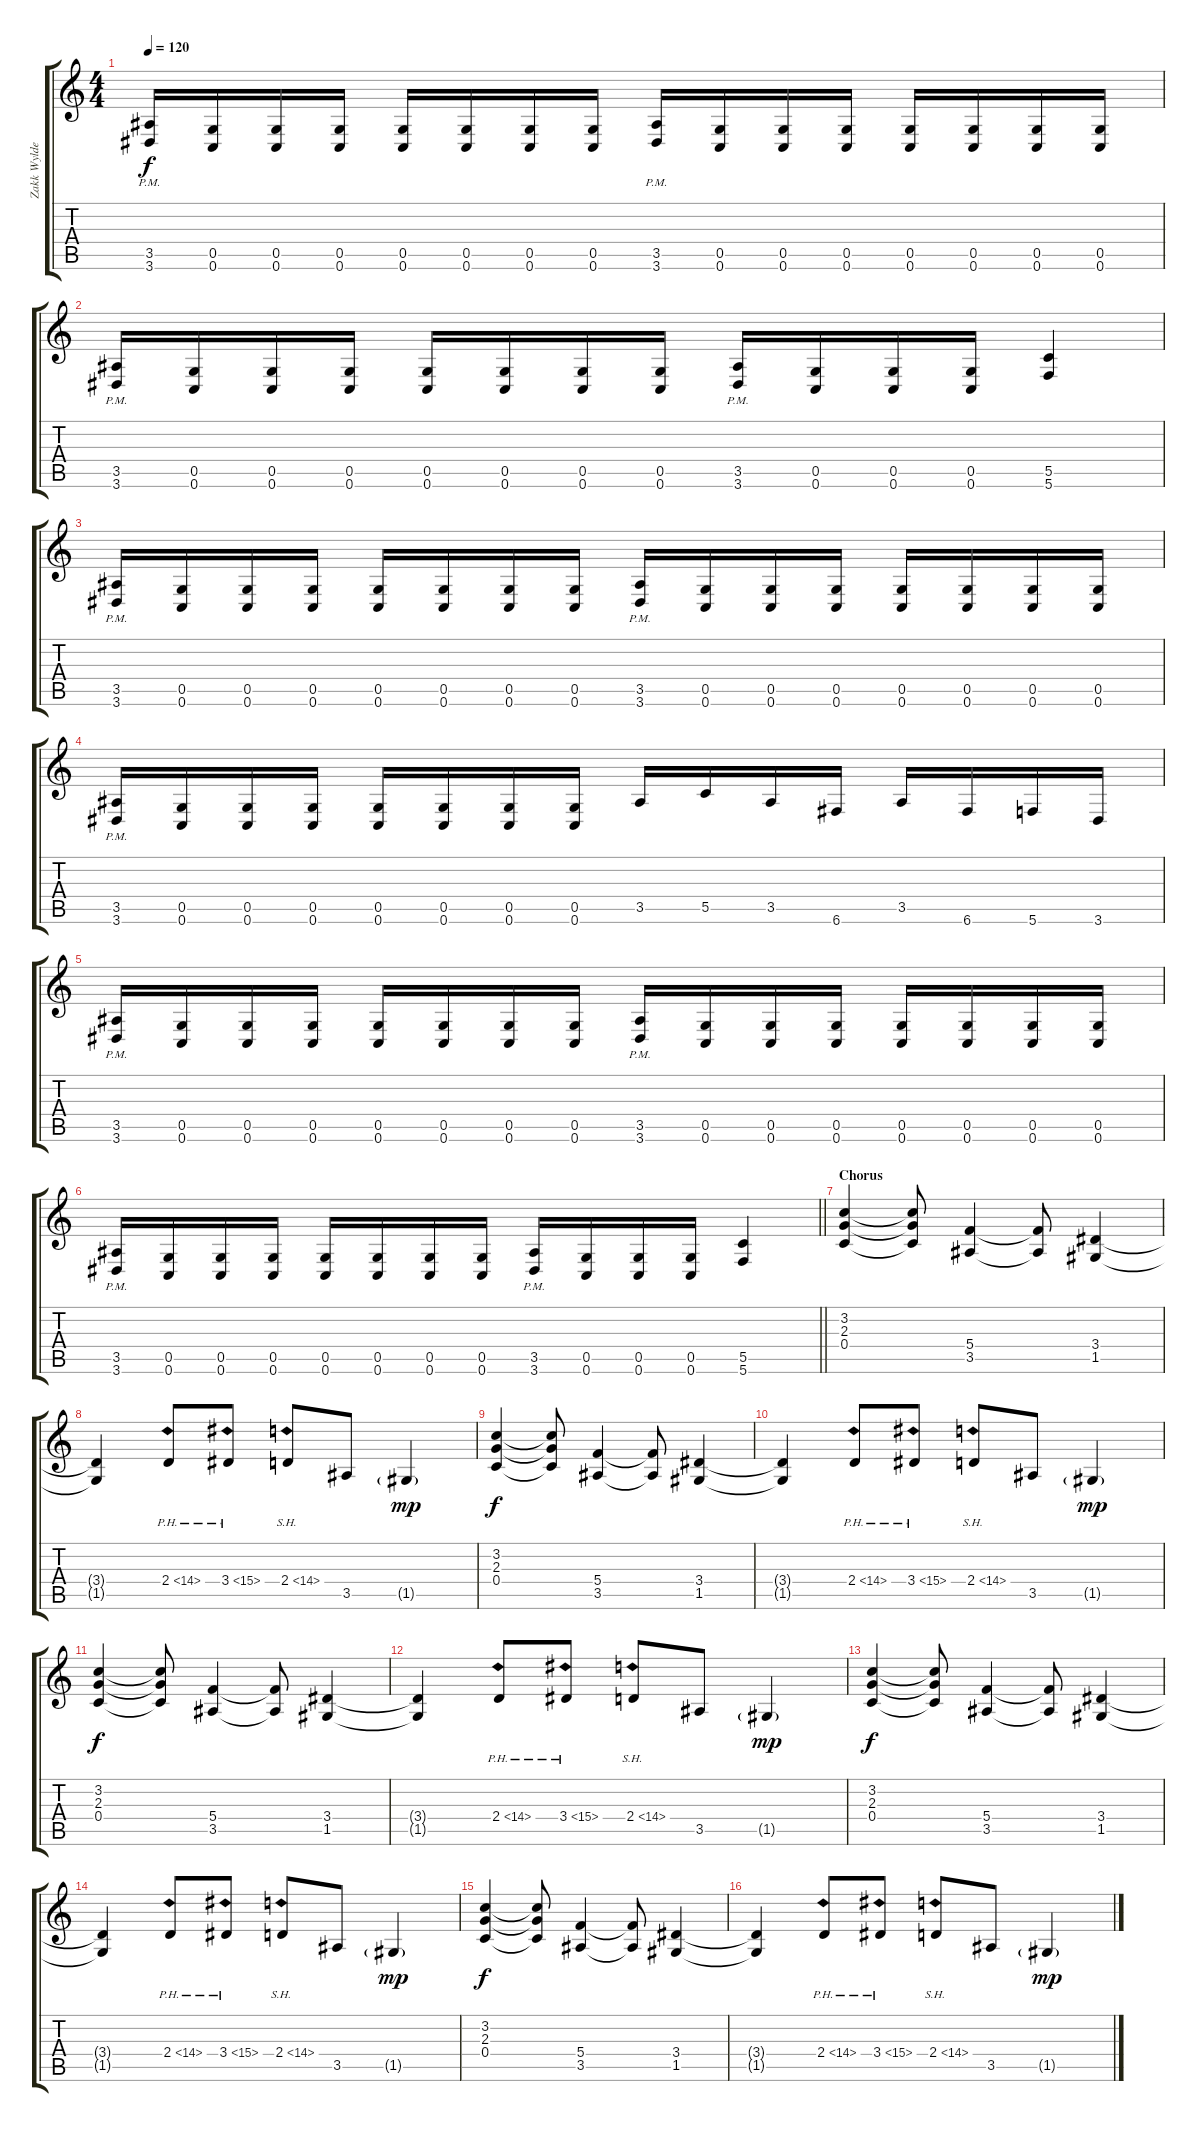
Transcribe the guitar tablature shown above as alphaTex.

\track ("Zakk Wylde" "Zakk Wylde") {instrument distortionguitar}
\staff {score tabs}
\tuning (D4 A3 F3 C3 G2 C2) {hide}
\ts (4 4)
\tempo 120
\clef g2
\ks c
(3.5{pm} 3.6{pm}).16{dy f} (0.5 0.6).16 (0.5 0.6).16 (0.5 0.6).16 (0.5 0.6).16 (0.5 0.6).16 (0.5 0.6).16 (0.5 0.6).16 (3.5{pm} 3.6{pm}).16 (0.5 0.6).16 (0.5 0.6).16 (0.5 0.6).16 (0.5 0.6).16 (0.5 0.6).16 (0.5 0.6).16 (0.5 0.6).16 |
(3.5{pm} 3.6{pm}).16 (0.5 0.6).16 (0.5 0.6).16 (0.5 0.6).16 (0.5 0.6).16 (0.5 0.6).16 (0.5 0.6).16 (0.5 0.6).16 (3.5{pm} 3.6{pm}).16 (0.5 0.6).16 (0.5 0.6).16 (0.5 0.6).16 (5.5 5.6).4 |
(3.5{pm} 3.6{pm}).16 (0.5 0.6).16 (0.5 0.6).16 (0.5 0.6).16 (0.5 0.6).16 (0.5 0.6).16 (0.5 0.6).16 (0.5 0.6).16 (3.5{pm} 3.6{pm}).16 (0.5 0.6).16 (0.5 0.6).16 (0.5 0.6).16 (0.5 0.6).16 (0.5 0.6).16 (0.5 0.6).16 (0.5 0.6).16 |
(3.5{pm} 3.6{pm}).16 (0.5 0.6).16 (0.5 0.6).16 (0.5 0.6).16 (0.5 0.6).16 (0.5 0.6).16 (0.5 0.6).16 (0.5 0.6).16 3.5.16 5.5.16 3.5.16 6.6.16 3.5.16 6.6.16 5.6.16 3.6.16 |
(3.5{pm} 3.6{pm}).16 (0.5 0.6).16 (0.5 0.6).16 (0.5 0.6).16 (0.5 0.6).16 (0.5 0.6).16 (0.5 0.6).16 (0.5 0.6).16 (3.5{pm} 3.6{pm}).16 (0.5 0.6).16 (0.5 0.6).16 (0.5 0.6).16 (0.5 0.6).16 (0.5 0.6).16 (0.5 0.6).16 (0.5 0.6).16 |
\barLineRight lightlight
(3.5{pm} 3.6{pm}).16 (0.5 0.6).16 (0.5 0.6).16 (0.5 0.6).16 (0.5 0.6).16 (0.5 0.6).16 (0.5 0.6).16 (0.5 0.6).16 (3.5{pm} 3.6{pm}).16 (0.5 0.6).16 (0.5 0.6).16 (0.5 0.6).16 (5.5 5.6).4 |
\section ("" "Chorus")
(3.2 2.3 0.4).4 (3.2{t} 2.3{t} 0.4{t}).8 (5.4 3.5).4 (5.4{t} 3.5{t}).8 (3.4 1.5).4 |
(3.4{t} 1.5{t}).4 2.4{ph 12}.8 3.4{ph 12}.8 2.4{sh 12}.8 3.5.8 1.5{g}.4{dy mp} |
(3.2 2.3 0.4).4{dy f} (3.2{t} 2.3{t} 0.4{t}).8 (5.4 3.5).4 (5.4{t} 3.5{t}).8 (3.4 1.5).4 |
(3.4{t} 1.5{t}).4 2.4{ph 12}.8 3.4{ph 12}.8 2.4{sh 12}.8 3.5.8 1.5{g}.4{dy mp} |
(3.2 2.3 0.4).4{dy f} (3.2{t} 2.3{t} 0.4{t}).8 (5.4 3.5).4 (5.4{t} 3.5{t}).8 (3.4 1.5).4 |
(3.4{t} 1.5{t}).4 2.4{ph 12}.8 3.4{ph 12}.8 2.4{sh 12}.8 3.5.8 1.5{g}.4{dy mp} |
(3.2 2.3 0.4).4{dy f} (3.2{t} 2.3{t} 0.4{t}).8 (5.4 3.5).4 (5.4{t} 3.5{t}).8 (3.4 1.5).4 |
(3.4{t} 1.5{t}).4 2.4{ph 12}.8 3.4{ph 12}.8 2.4{sh 12}.8 3.5.8 1.5{g}.4{dy mp} |
(3.2 2.3 0.4).4{dy f} (3.2{t} 2.3{t} 0.4{t}).8 (5.4 3.5).4 (5.4{t} 3.5{t}).8 (3.4 1.5).4 |
(3.4{t} 1.5{t}).4 2.4{ph 12}.8 3.4{ph 12}.8 2.4{sh 12}.8 3.5.8 1.5{g}.4{dy mp}
